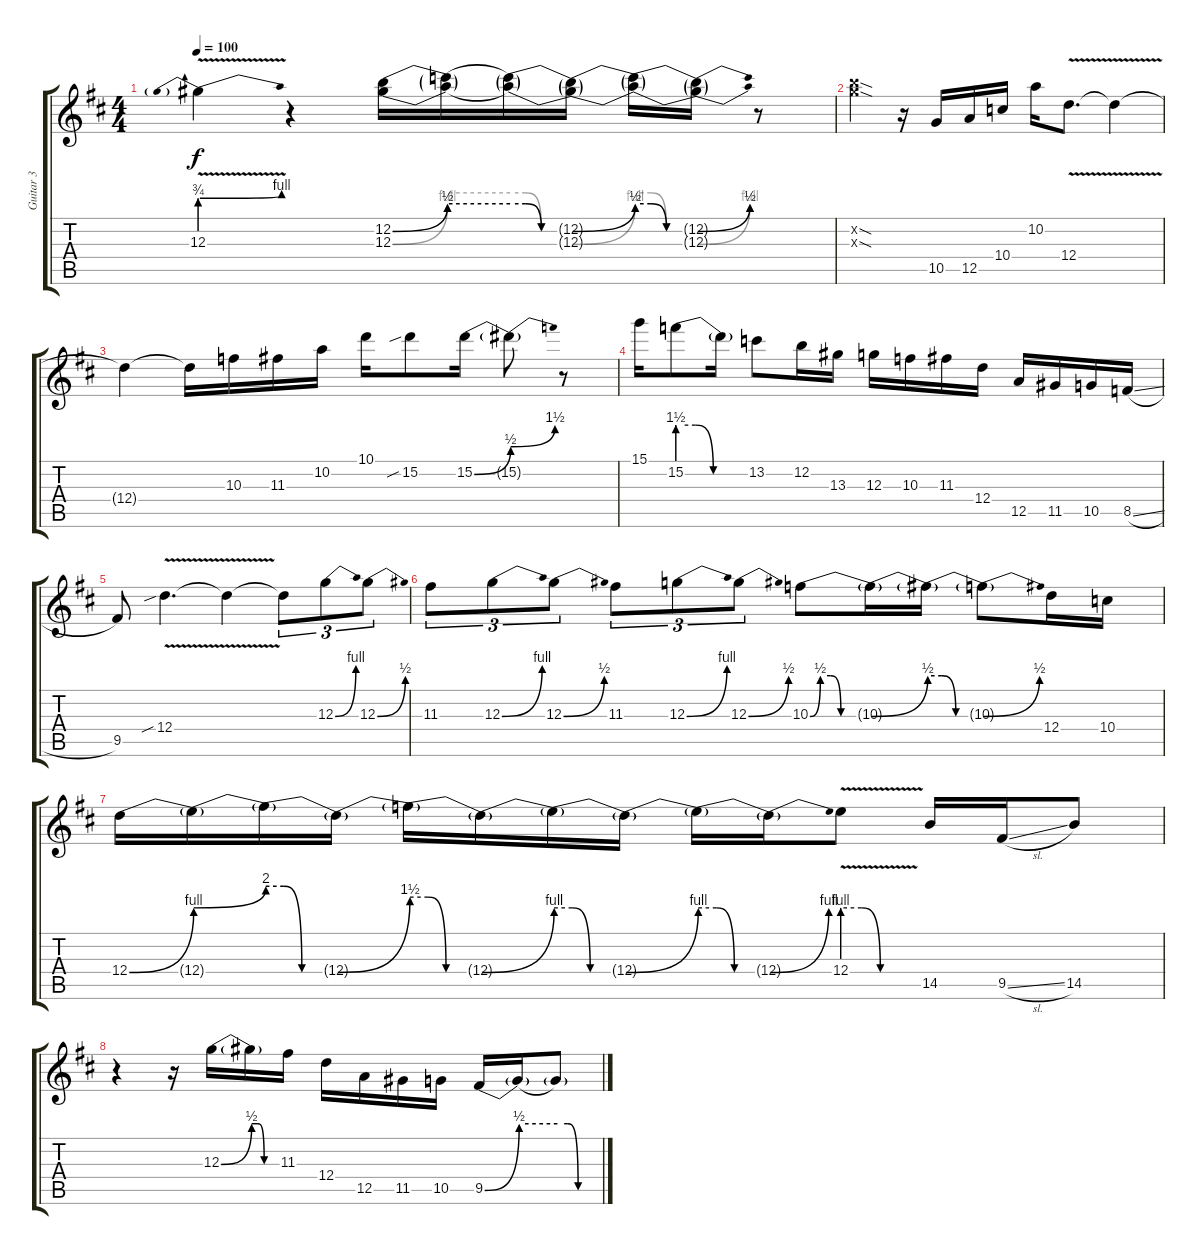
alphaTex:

\track ("Guitar 3" "Guitar 3") {instrument overdrivenguitar}
\staff {score tabs}
\tuning (E4 B3 G3 D3 A2 E2) {hide}
\ts (4 4)
\tempo 100
\clef g2
\ks d
12.3{be (prebendbend 0 3 60 4) v}.4{dy f} r.4 (12.2{be (bend 0 0 60 2)} 12.3{be (bend 0 0 60 4)}).16 (12.2{be (hold 0 2 60 2) t} 12.3{be (hold 0 4 60 4) t}).16 (12.2{be (custom 0 2 15 2 30 0 60 0) t} 12.3{be (custom 0 4 15 4 30 0 60 0) t}).16 (12.2{be (bend 0 0 60 2) t} 12.3{be (bend 0 0 60 4) t}).16 (12.2{be (custom 0 2 15 2 30 0 60 0) t} 12.3{be (custom 0 4 15 4 30 0 60 0) t}).16 (12.2{be (bend 0 0 60 2) t} 12.3{be (bend 0 0 60 4) t}).16 r.8 |
(12.2{sod x} 12.3{sod x}).4 r.16 10.5.16 12.5.16 10.4.16 10.2.16 12.4{v}.8{d} 12.4{t}.4 |
12.4{t}.4 12.4{t}.16 10.3.16 11.3.16 10.2.16 10.1.16 15.2{sib}.8 15.2{be (bend 0 0 60 2)}.16 15.2{be (bend 0 2 60 6) t}.8 r.8 |
15.1.16 15.2{be (custom 0 6 15 6 30 0 60 0)}.8 15.2{t}.16 13.2.8 12.2.16 13.3.16 12.3.16 10.3.16 11.3.16 12.4.16 12.5.16 11.5.16 10.5.16 8.5{sl}.16 |
9.5.8 12.4{v sib}.4{d} 12.4{t}.4 12.4{t}.8{tu (3 2)} 12.3{be (bend 0 0 60 4)}.8{tu (3 2)} 12.3{be (bend 0 0 60 2)}.8{tu (3 2)} |
11.3.8{tu (3 2)} 12.3{be (bend 0 0 60 4)}.8{tu (3 2)} 12.3{be (bend 0 0 60 2)}.8{tu (3 2)} 11.3.8{tu (3 2)} 12.3{be (bend 0 0 60 4)}.8{tu (3 2)} 12.3{be (bend 0 0 60 2)}.8{tu (3 2)} 10.3{be (custom 0 0 10 2 20 2 30 0 60 0)}.8 10.3{be (bend 0 0 60 2) t}.16 10.3{be (custom 0 2 15 2 30 0 60 0) t}.16 10.3{be (bend 0 0 60 2) t}.8 12.4.16 10.4.16 |
12.4{be (bend 0 0 60 4)}.16 12.4{be (bend 0 4 60 8) t}.16 12.4{be (custom 0 8 15 8 30 0 60 0) t}.16 12.4{be (bend 0 0 60 6) t}.16 12.4{be (custom 0 6 15 6 30 0 60 0) t}.16 12.4{be (bend 0 0 60 4) t}.16 12.4{be (custom 0 4 15 4 30 0 60 0) t}.16 12.4{be (bend 0 0 60 4) t}.16 12.4{be (custom 0 4 15 4 30 0 60 0) t}.16 12.4{be (bend 0 0 60 4) t}.16 12.4{be (custom 0 4 15 4 30 0 60 0) v}.8 14.5.16 9.5{sl}.16 14.5.8 |
r.4 r.16 12.3{be (bend 0 0 60 2)}.16 12.3{be (custom 0 2 15 2 30 0 60 0) t}.16 11.3.16 12.4.16 12.5.16 11.5.16 10.5.16 9.5{be (bend 0 0 60 2)}.16 9.5{be (hold 0 2 60 2) t}.16 9.5{be (custom 0 2 15 2 30 0 60 0) t}.8
